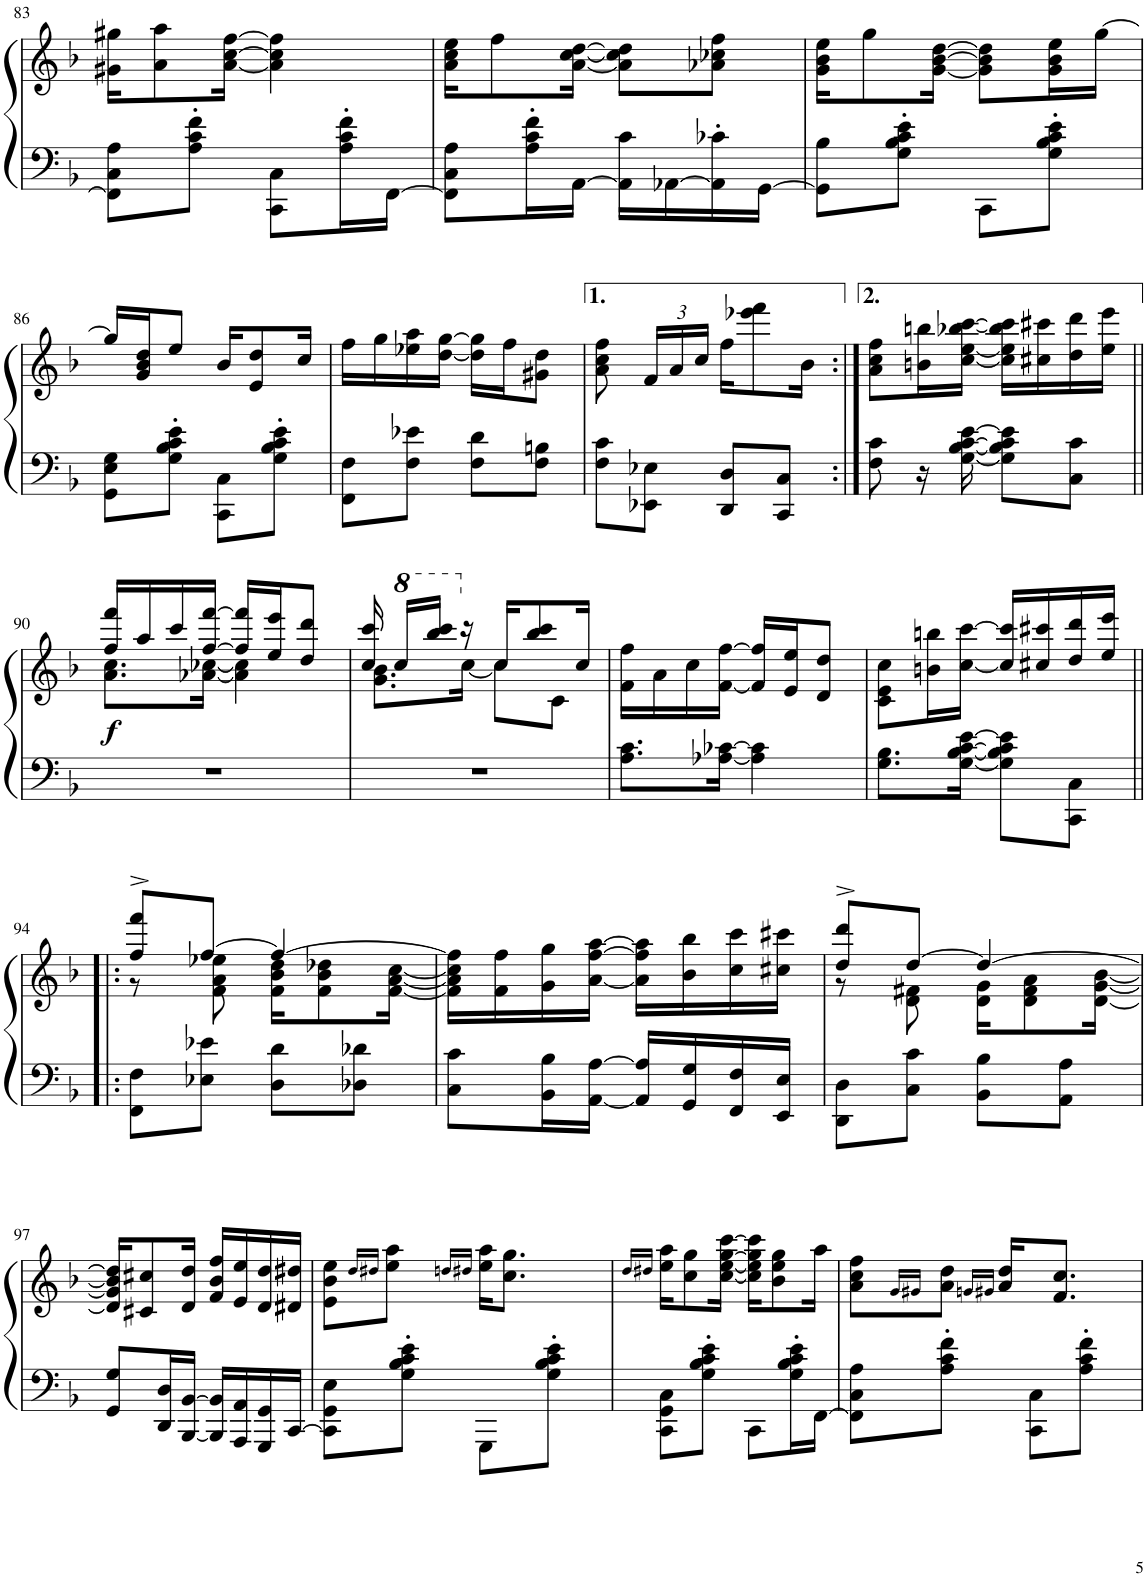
**kern	**kern	**dynam
*part1	*part1	*part1
*staff2	*staff1	*staff1/2
*I"P1	*	*
!!LO:PB:g=z
*clefF4	*clefG2	*
*k[b-]	*k[b-]	*
*F:	*F:	*
*M2/4	*M2/4	*
=83	=83	=83
8FF\] 8C\ 8A\L	16g#X\ 16gg#X\KL	.
.	8a\ 8aa\	.
8A\' 8c\' 8f\'J	.	.
.	[16a\ [16cc\ [16ff\Jk	.
8CC\ 8C\L	4a\] 4cc\] 4ff\]	.
16A\' 16c\' 16f\'L	.	.
[16FF\JJ	.	.
=84	=84	=84
8FF\] 8C\ 8A\L	16a\ 16cc\ 16ee\KL	.
.	8ff\	.
16A\' 16c\' 16f\'L	.	.
[16AA\JJ	[16a\ [16cc\ [16dd\Jk	.
16AA\] 16c\LL	8a\] 8cc\] 8dd\]L	.
[16AA-X\	.	.
16AA-\]' 16c-X\'	8a-X\ 8cc-X\ 8ff\J	.
[16GG\JJ	.	.
=85	=85	=85
8GG\] 8B-\L	16g\ 16b-\ 16ee\KL	.
.	8gg\	.
8G\' 8B-\' 8c\' 8e\'J	.	.
.	[16g\ [16b-\ [16dd\Jk	.
8CC\L	8g\] 8b-\] 8dd\]L	.
8G\' 8B-\' 8c\' 8e\'J	16g\ 16b-\ 16ee\L	.
.	[16gg\JJ	.
!!LO:LB:g=z
=86	=86	=86
8GG\ 8E\ 8G\L	16gg/LL]	.
.	16g/ 16b-/ 16dd/J	.
8G\' 8B-\' 8c\' 8e\'J	8ee/J	.
8CC\ 8C\L	16b-/KL	.
.	8e/ 8dd/	.
8G\' 8B-\' 8c\' 8e\'J	.	.
.	16cc/Jk	.
=87	=87	=87
8FF\ 8F\L	16ff\LL	.
.	16gg\	.
8F\ 8e-X\J	16ee-X\ 16aa\	.
.	[16dd\ [16gg\JJ	.
8F\ 8d\L	16dd\] 16gg\]LL	.
.	16ff\J	.
8F\ 8Bn\J	8g#X\ 8dd\J	.
=88	=88	=88
8F\ 8c\L	8a\ 8cc\ 8ff\	.
*	*Xbrackettup	*
8EE-X\ 8E-X\J	24f/LL	.
.	24a/	.
.	24cc/JJ	.
8DD/ 8D/L	16ff\KL	.
.	8eee-X\ 8fff\	.
8CC/ 8C/J	.	.
.	16b-\Jk	.
=89:|!	=89:|!	=89:|!
8F\ 8c\	8a\ 8cc\ 8ff\L	.
16r	16bn\ 16bbn\L	.
[16G\ [16B-\ [16c\ [16e\	[16cc\ [16ee\ [16bb-X\ [16ccc\JJ	.
8G\] 8B-\] 8c\] 8e\]L	16cc\] 16ee\] 16bb-\] 16ccc\]LL	.
.	16cc#X\ 16ccc#X\	.
8C\ 8c\J	16dd\ 16ddd\	.
.	16ee\ 16eee\JJ	.
!!LO:LB:g=z
=90||	=90||	=90||
*	*^	*
!	!	!	!LO:DY:b
2r	16ff/ 16fff/LL	8.a\ 8.cc\L	f
.	16aa/	.	.
.	16ccc/	.	.
.	[16ff/ [16fff/JJ	[16a-X\ [16cc-X\Jk	.
.	16ff/] 16fff/]LL	4a-\] 4cc-\]	.
.	16ee/ 16eee/J	.	.
.	8dd/ 8ddd/J	.	.
=91	=91	=91	=91
2r	16cc/ 16ccc/	8.g\ 8.b-\L	.
*	*8va	*	*
.	16ccc/LL	.	.
.	16bbb-/ 16cccc/JJ	.	.
*	*X8va	*	*
.	16r	[16cc\Jk	.
.	16cc/KL	8cc\L]	.
.	8bb-/ 8ccc/	.	.
.	.	8c\J	.
.	16cc/Jk	.	.
*	*v	*v	*
=92	=92	=92
8.A\ 8.c\L	16f\ 16ff\LL	.
.	16a\	.
.	16cc\	.
[16A-X\ [16c-X\Jk	[16f\ [16ff\JJ	.
4A-\] 4c-\]	16f/] 16ff/]LL	.
.	16e/ 16ee/J	.
.	8d/ 8dd/J	.
=93	=93	=93
8.G\ 8.B-\L	8c\ 8e\ 8cc\L	.
.	16bn\ 16bbn\L	.
[16G\ [16B-\ [16c\ [16e\Jk	[16cc\ [16ccc\JJ	.
8G\] 8B-\] 8c\] 8e\]L	16cc/] 16ccc/]LL	.
.	16cc#X/ 16ccc#X/	.
8CC\ 8C\J	16dd/ 16ddd/	.
.	16ee/ 16eee/JJ	.
!!LO:LB:g=z
=94!|:	=94!|:	=94!|:
*	*^	*
8FF\ 8F\L	8ff/^ 8fff/^L	8r	.
8E-X\ 8e-X\J	[8ff/J	8f\ 8a\ 8ee-X\	.
8D\ 8d\L	4ff/_	16f\ 16b-\ 16dd\KL	.
.	.	8f\ 8b-\ 8dd-X\	.
8D-X\ 8d-X\J	.	.	.
.	.	[16f\ [16a\ [16cc\Jk	.
*	*v	*v	*
=95	=95	=95
8C\ 8c\L	16f\] 16a\] 16cc\] 16ff\]LL	.
.	16f\ 16ff\	.
16BB-\ 16B-\L	16g\ 16gg\	.
[16AA\ [16A\JJ	[16a\ [16ff\ [16aa\JJ	.
16AA/] 16A/]LL	16a\] 16ff\] 16aa\]LL	.
16GG/ 16G/	16b-\ 16bb-\	.
16FF/ 16F/	16cc\ 16ccc\	.
16EE/ 16E/JJ	16cc#X\ 16ccc#X\JJ	.
=96	=96	=96
*	*^	*
8DD\ 8D\L	8dd/^ 8ddd/^L	8r	.
8C\ 8c\J	[8dd/J	8d\ 8f#X\	.
8BB-\ 8B-\L	4dd/_	16d\ 16g\KL	.
.	.	8d\ 8f#\ 8a\	.
8AA\ 8A\J	.	.	.
.	.	[16d\ [16g\ [16b-\Jk	.
*	*v	*v	*
!!LO:LB:g=z
=97	=97	=97
8GG/ 8G/L	16d/] 16g/] 16b-/] 16dd/]KL	.
.	8c#X/ 8cc#X/	.
16DD/ 16D/L	.	.
[16BBB-/ [16BB-/JJ	16d/ 16dd/Jk	.
16BBB-/] 16BB-/]LL	16f/ 16b-/ 16ff/LL	.
16AAA/ 16AA/	16e/ 16ee/	.
16GGG/ 16GG/	16d/ 16dd/	.
[16CC/JJ	16d#X/ 16dd#X/JJ	.
=98	=98	=98
*	*^	*
8CC\] 8GG\ 8E\L	8e\ 8b-\ 8ee\L	16.e! 16.b-! 16.ee!LL	.
.	.	64dd!LL	.
.	.	64dd#X!JJ	.
.	16qddn/LL	.	.
.	16qdd#X/JJ	.	.
8G\' 8B-\' 8c\' 8e\'J	8ee\ 8aa\J	16.ee 16.aa	.
.	.	64ddnLL	.
.	.	64dd#XJJJJ	.
.	16qddn/LL	.	.
.	16qdd#X/JJ	.	.
8GGG\L	16ee\ 16aa\KL	16ee 16aaKL	.
.	8.cc\ 8.gg\J	8cc 8ggJ	.
8G\' 8B-\' 8c\' 8e\'J	.	.	.
.	.	32ryy	.
.	.	64ddnLLLL	.
.	.	64dd#XJJJJ	.
=99	=99	=99	=99
.	16qdd/LL	.	.
.	16qdd#X/JJ	.	.
8CC\ 8GG\ 8C\L	16ee\ 16aa\KL	16ee 16aa	.
.	8cc\ 8gg\	4..ryy	.
8G\' 8B-\' 8c\' 8e\'J	.	.	.
.	[16cc\ [16ee\ [16gg\ [16ccc\Jk	.	.
8CC\L	16cc\] 16ee\] 16gg\] 16ccc\]KL	.	.
.	8b-\ 8ee\ 8gg\	.	.
16G\' 16B-\' 16c\' 16e\'L	.	.	.
[16FF\JJ	16aa\Jk	.	.
=100	=100	=100	=100
8FF\] 8C\ 8A\L	8a\ 8cc\ 8ff\L	16.a! 16.cc! 16.ff!LL	.
.	.	64g!LL	.
.	.	64g#X!JJ	.
.	16qgn/LL	.	.
.	16qg#X/JJ	.	.
8A\' 8c\' 8f\'J	8a\ 8dd\J	16.a 16.dd	.
.	.	64gnLL	.
.	.	64g#XJJJJ	.
.	16qgn/LL	.	.
.	16qg#X/JJ	.	.
8CC\ 8C\L	16a/ 16dd/KL	16a 16ddKL	.
.	8.f/ 8.cc/J	8f 8ccJ	.
8A\' 8c\' 8f\'J	.	.	.
.	.	32ryy	.
.	.	64ccLLLL	.
.	.	64cc#XJJJJ	.
*	*v	*v	*
=	=	=
*-	*-	*-
